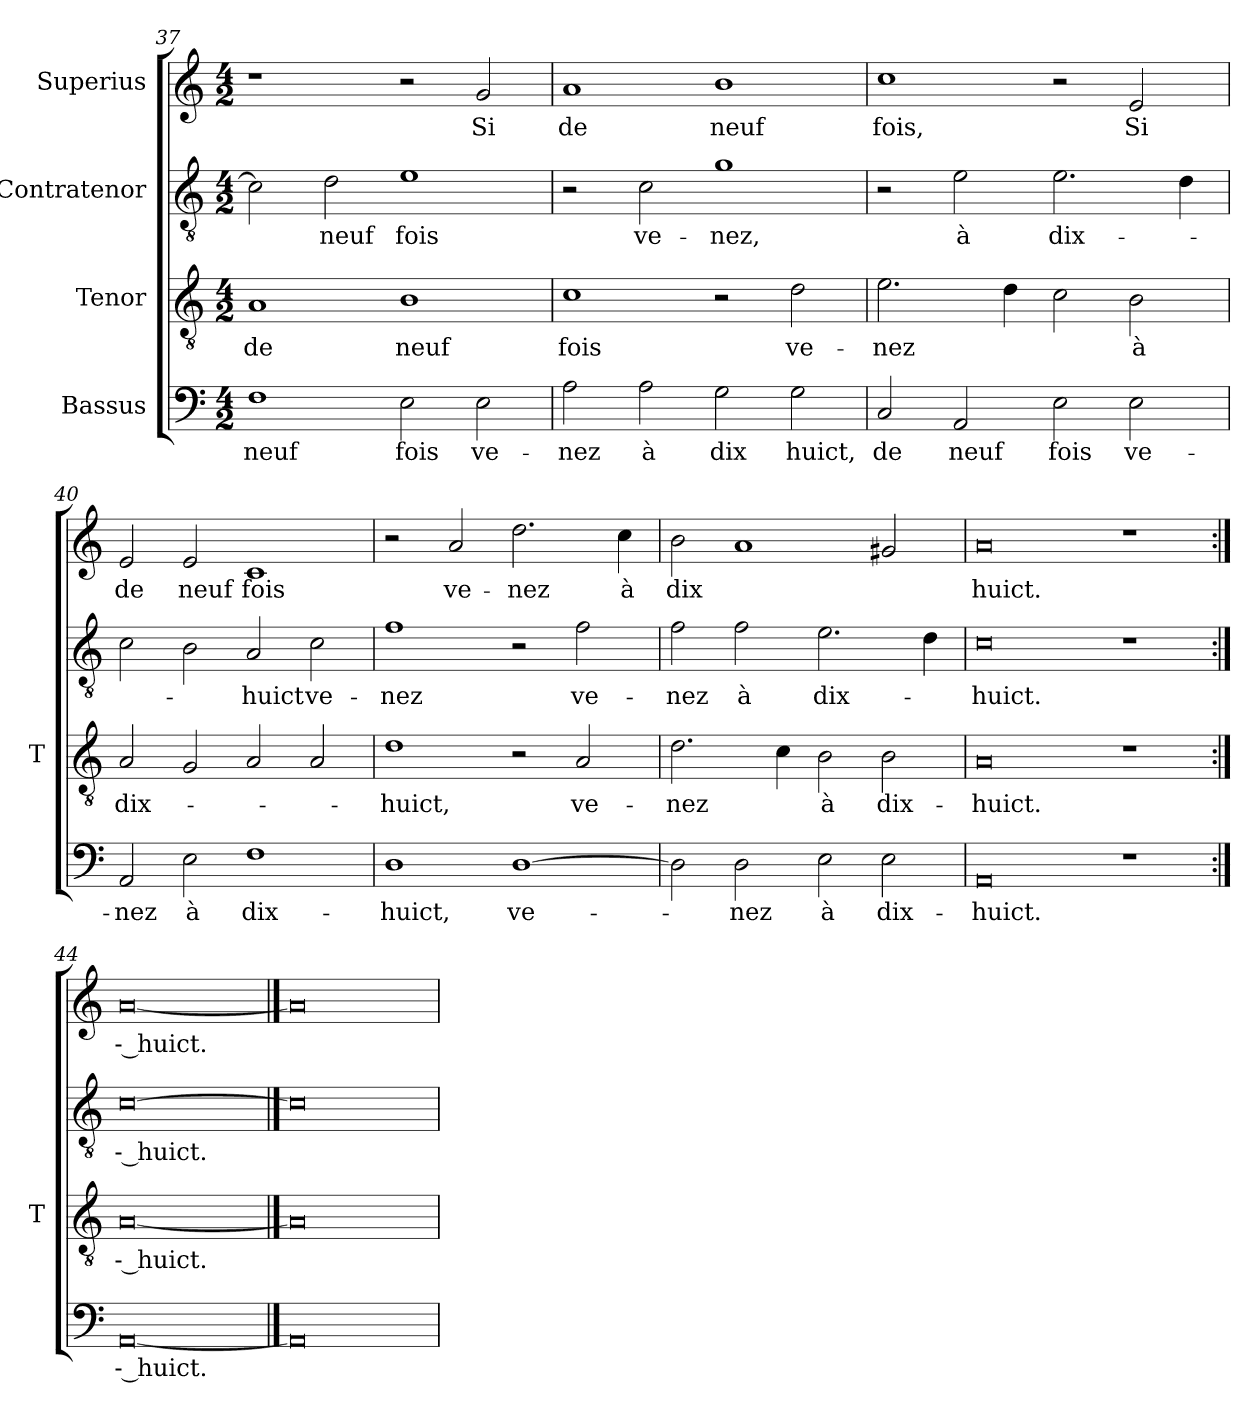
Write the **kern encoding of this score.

**kern	**text	**kern	**text	**kern	**text	**kern	**text
*part4	*part4	*part3	*part3	*part2	*part2	*part1	*part1
*staff4	*staff4	*staff3	*staff3	*staff2	*staff2	*staff1	*staff1
*I"Bassus	*	*I"Tenor	*	*I"Contratenor	*	*I"Superius	*
*	*	*I'T	*	*	*	*	*
*clefF4	*	*clefGv2	*	*clefGv2	*	*clefG2	*
*k[]	*	*k[]	*	*k[]	*	*k[]	*
*M4/2	*	*M4/2	*	*M4/2	*	*M4/2	*
=37	=37	=37	=37	=37	=37	=37	=37
1F	-neuf	1A	-de	2c]	.	1r	.
.	.	.	.	2d	-neuf	.	.
2E	-fois	1B	-neuf	1e	-fois	2r	.
2E	ve-	.	.	.	.	2g	-Si
=38	=38	=38	=38	=38	=38	=38	=38
2A	-nez	1c	-fois	2r	.	1a	-de
2A	-à	.	.	2c	ve-	.	.
2G	-dix	2r	.	1g	-nez,	1b	-neuf
2G	-huict,	2d	ve-	.	.	.	.
=39	=39	=39	=39	=39	=39	=39	=39
2C	-de	2.e	-nez	2r	.	1cc	-fois,
2AA	-neuf	.	.	2e	-à	.	.
.	.	4d	.	.	.	.	.
2E	-fois	2c	.	2.e	dix-	2r	.
2E	ve-	2B	-à	.	.	2e	-Si
.	.	.	.	4d	.	.	.
=40	=40	=40	=40	=40	=40	=40	=40
2AA	-nez	2A	dix-	2c	.	2e	-de
2E	-à	2G	.	2B	.	2e	-neuf
1F	dix-	2A	.	2A	-huict	1c	-fois
.	.	2A	.	2c	ve-	.	.
=41	=41	=41	=41	=41	=41	=41	=41
1D	-huict,	1d	-huict,	1f	-nez	2r	.
.	.	.	.	.	.	2a	ve-
[1D	ve-	2r	.	2r	.	2.dd	-nez
.	.	2A	ve-	2f	ve-	.	.
.	.	.	.	.	.	4cc	-à
=42	=42	=42	=42	=42	=42	=42	=42
2D]	.	2.d	-nez	2f	-nez	2b	dix-
2D	-nez	.	.	2f	-à	1a	-
.	.	4c	.	.	.	.	.
2E	-à	2B	-à	2.e	dix-	.	.
2E	dix-	2B	dix-	.	.	2g#X	.
.	.	.	.	4d	.	.	.
=43	=43	=43	=43	=43	=43	=43	=43
0AA	-huict.	0A	-huict.	0c	-huict.	0a	-huict.
1r	.	1r	.	1r	.	1r	.
=44:|!	=44:|!	=44:|!	=44:|!	=44:|!	=44:|!	=44:|!	=44:|!
[0AA	-- huict.	[0A	-- huict.	[0c	-- huict.	[0a	-- huict.
==45	==45	==45	==45	==45	==45	==45	==45
0AA]	.	0A]	.	0c]	.	0a]	.
=	=	=	=	=	=	=	=
*-	*-	*-	*-	*-	*-	*-	*-
